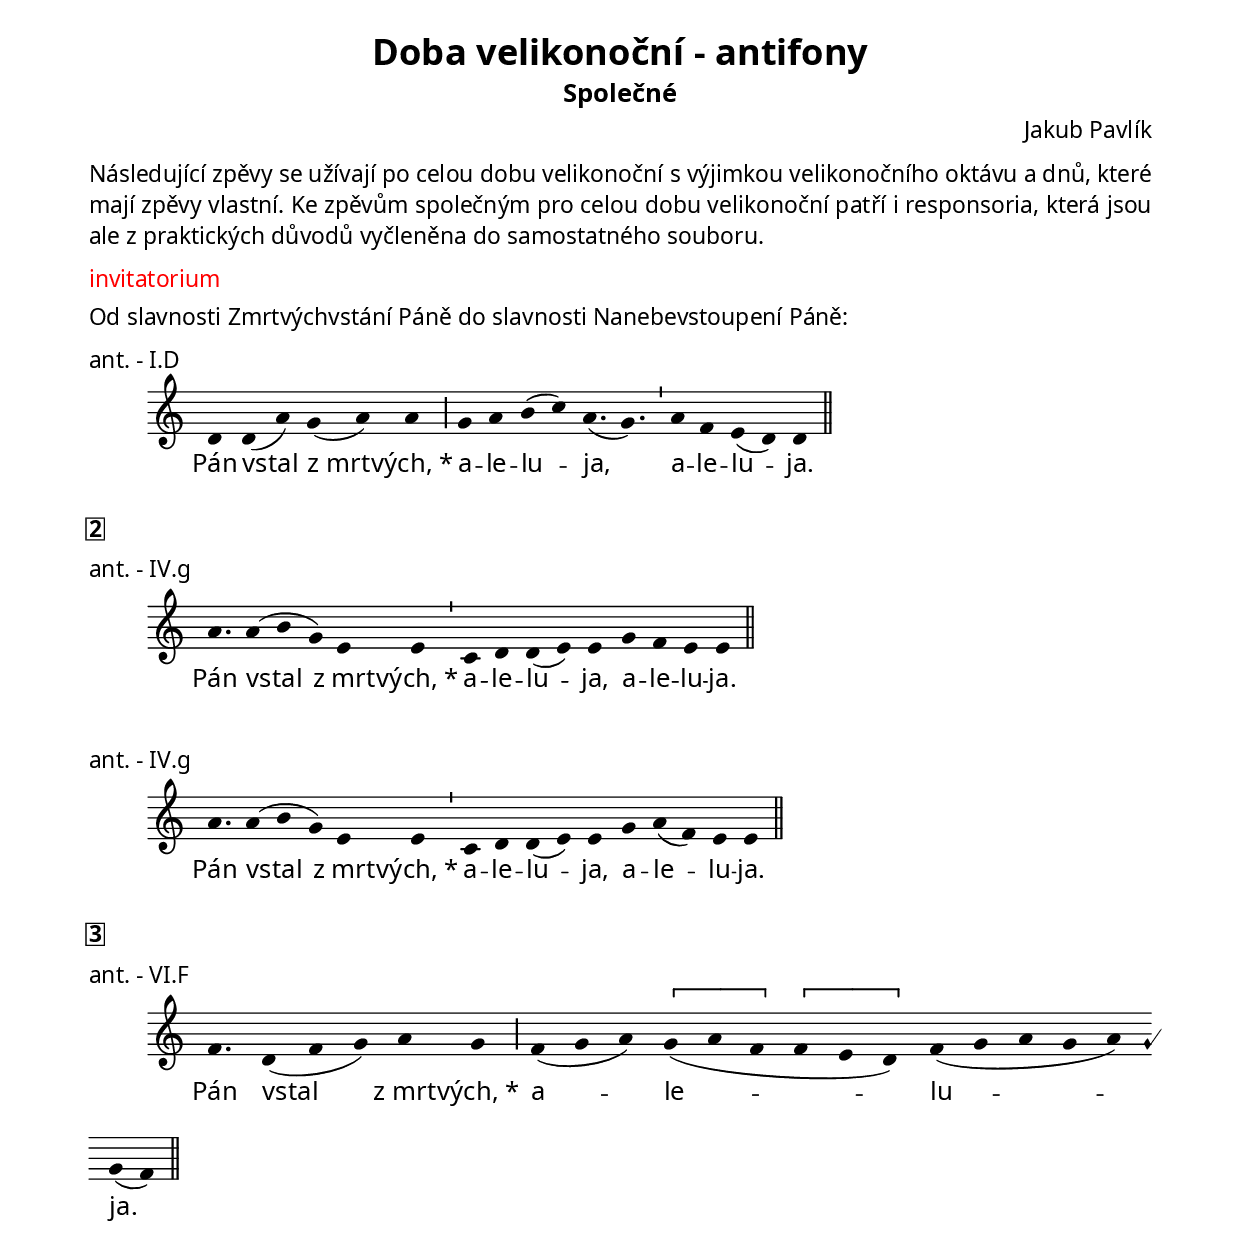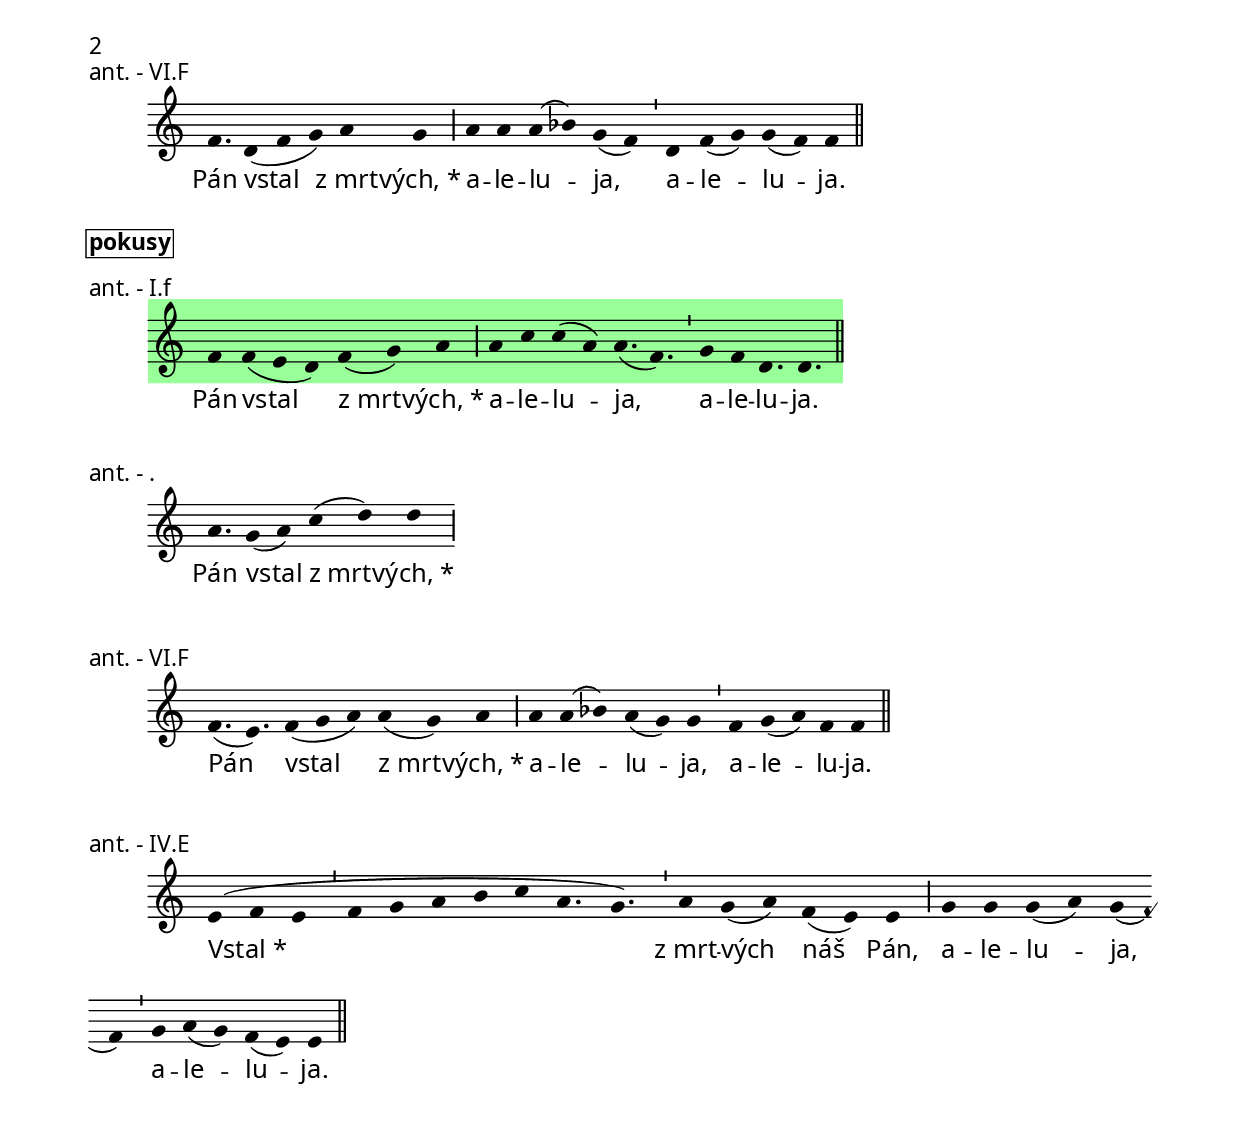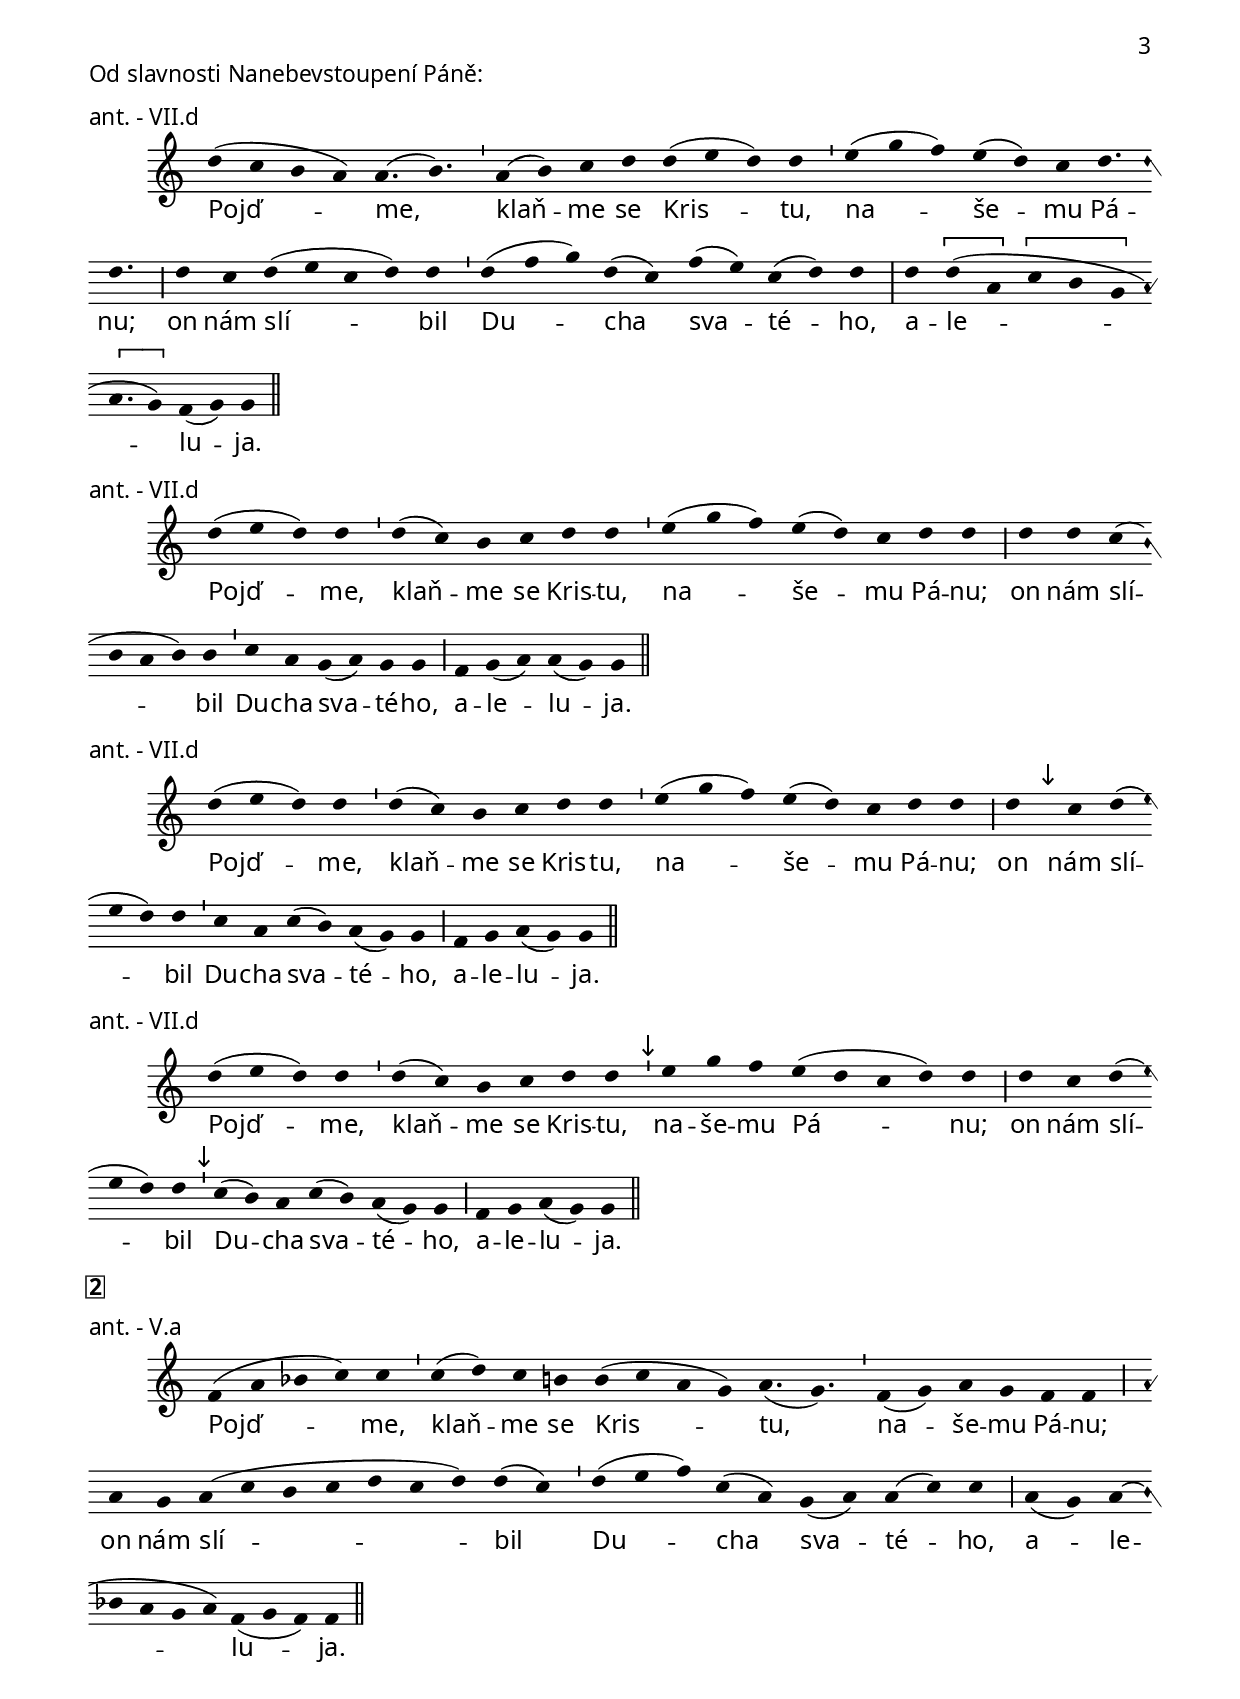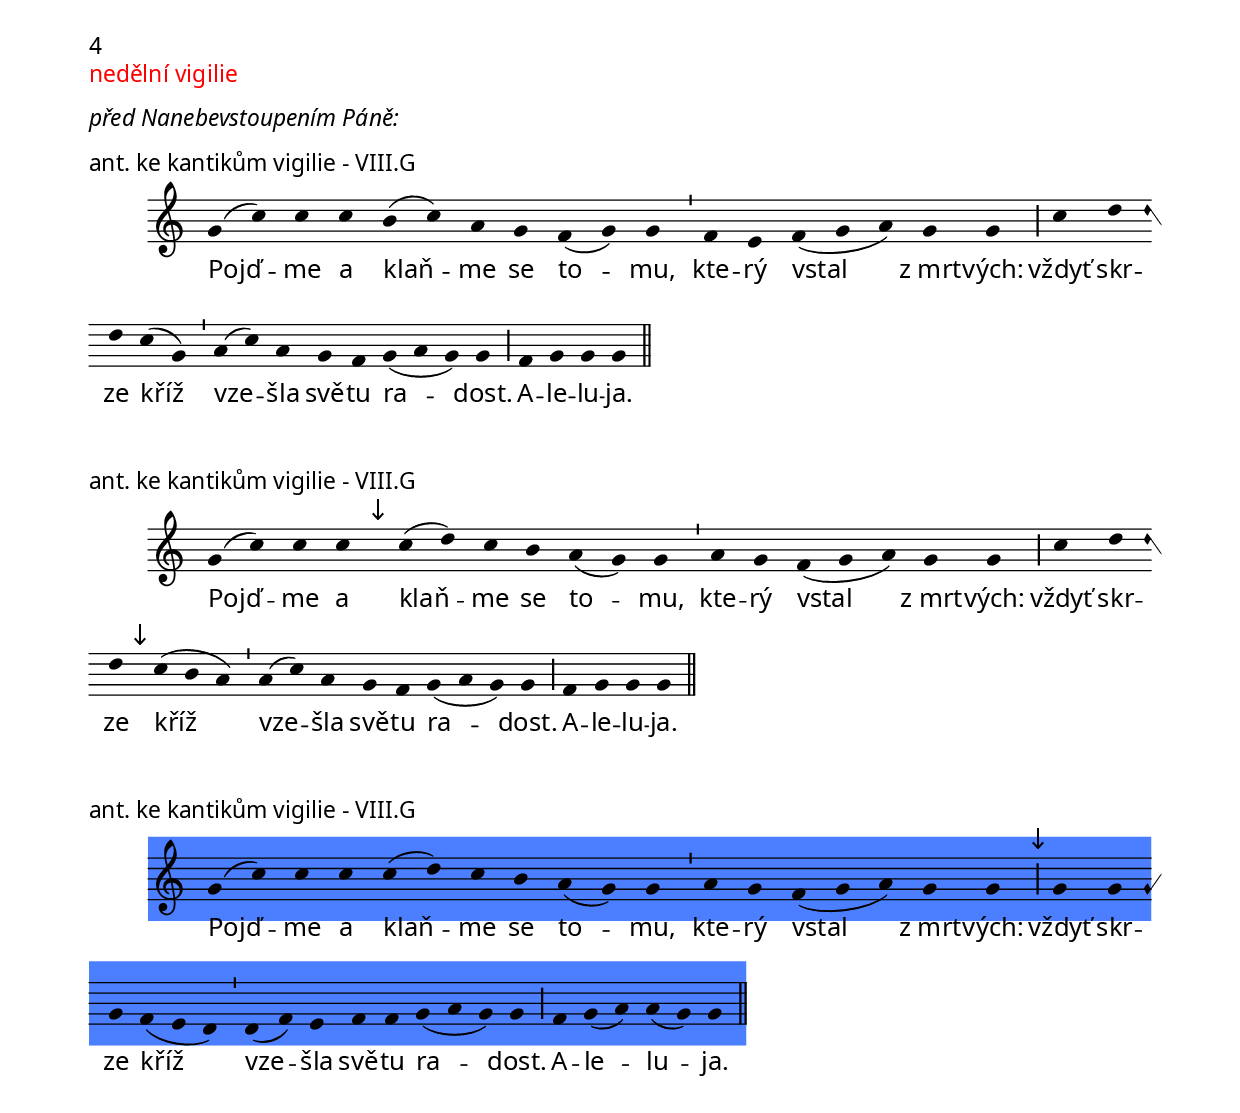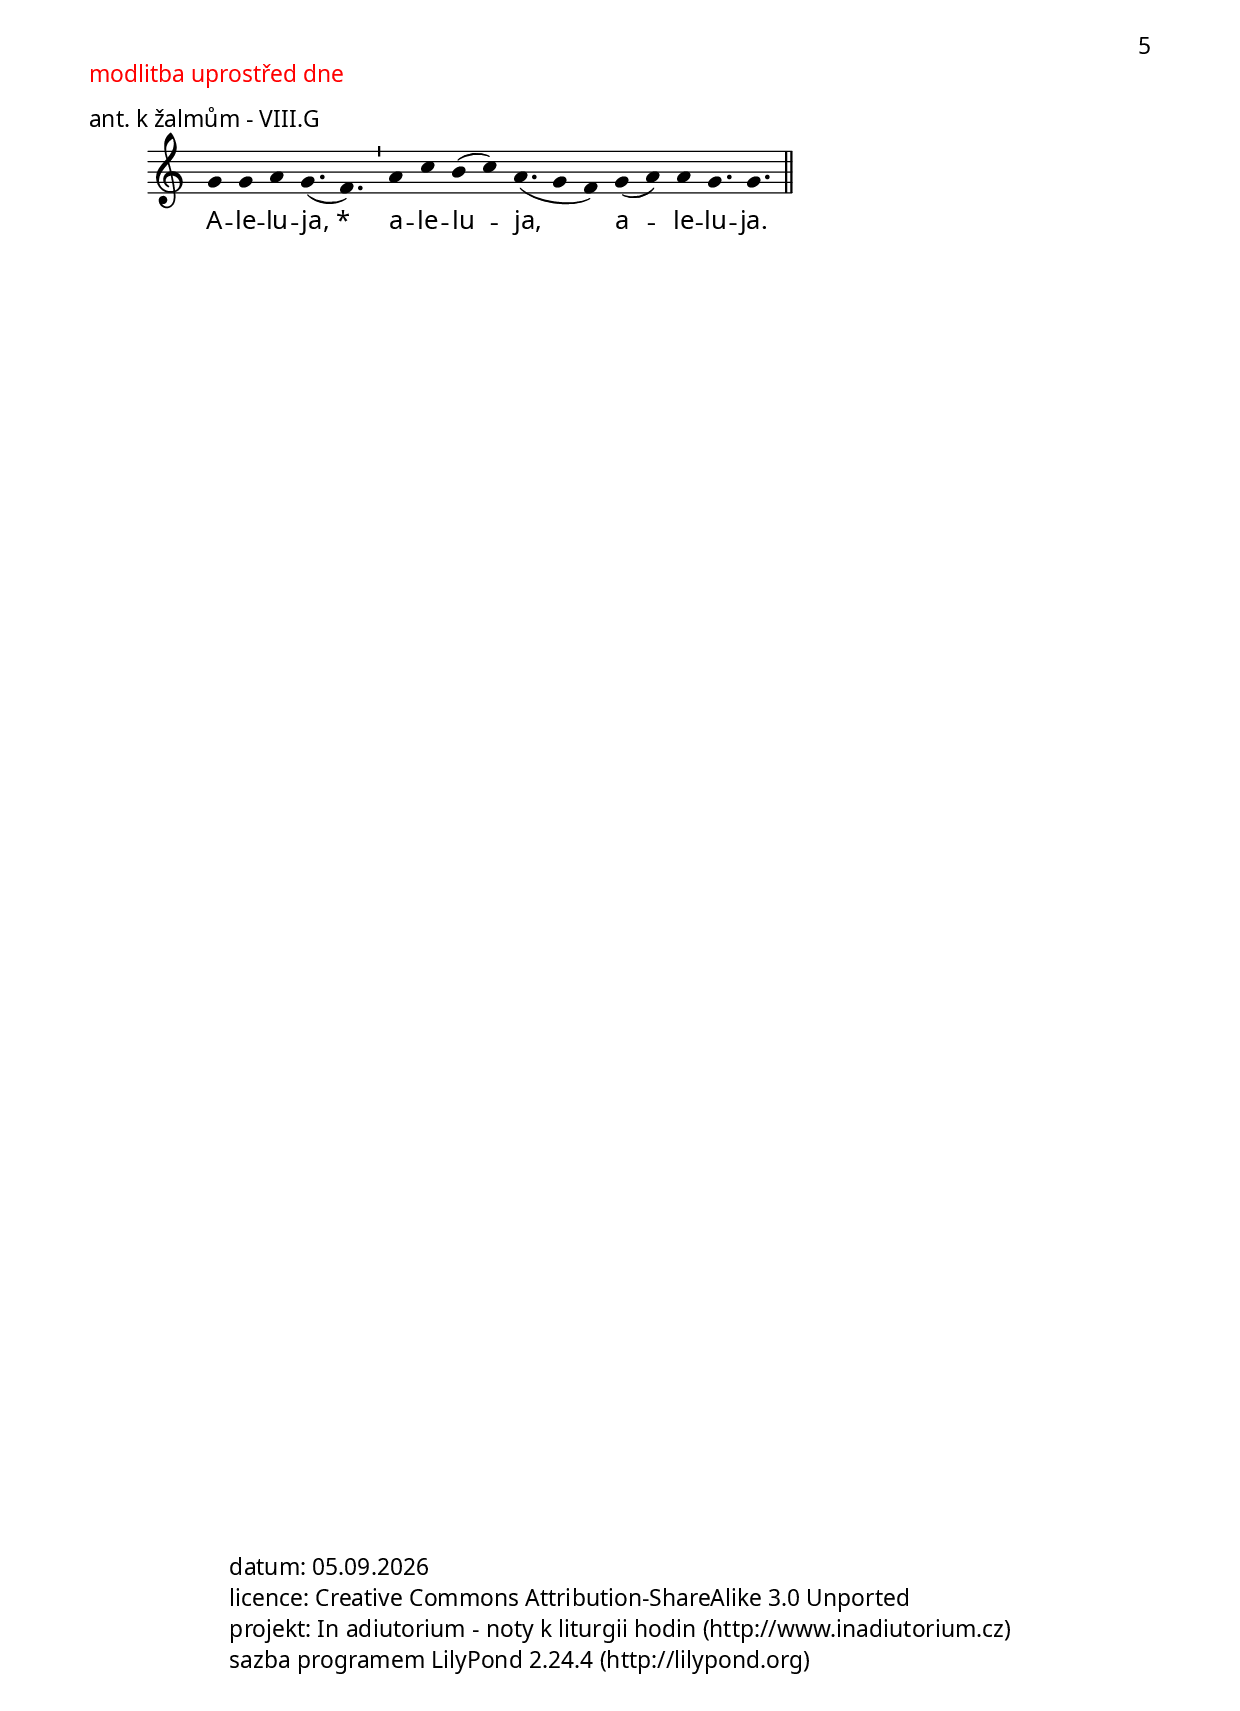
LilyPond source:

\version "2.14.2"

\header {
  title = "Doba velikonoční - antifony"
  composer = "Jakub Pavlík"
}

\include "spolecne.ly"

\bookpart {
  \header {
    subtitle = "Společné"
  }

  \markup\justify {Následující zpěvy se užívají
  po celou dobu velikonoční s výjimkou velikonočního
  oktávu a dnů, které mají zpěvy vlastní.
  Ke zpěvům společným pro celou dobu velikonoční
  patří i responsoria, která jsou ale
  z praktických důvodů vyčleněna do samostatného
  souboru.}

  \markup {\nadpisHodinka {"invitatorium"}}

  \markup{Od slavnosti Zmrtvýchvstání Páně do slavnosti Nanebevstoupení Páně:}

  \score {
    \relative c' {
      \choralniRezim
      d4 d( a') g( a) a \barMaior
      g a b( c) a4.( g) \barMin a4 f e( d) d \barFinalis
    }
    \addlyrics {
      Pán vstal z_mrt -- vých,_*
      a -- le -- lu -- ja, a -- le -- lu -- ja.
    }
    \header {
      quid = "ant."
      modus = "I"
      differentia = "D"
      psalmus = ""
      id = ""
      piece = \markup {\sestavTitulekBezZalmu}
    }
  }

  \markup\nadpisSkupiny "2"

  \score {
    \relative c'' {
      \choralniRezim
      a4. a4( b g) e e \barMin
      c d d( e) e g f e e \barFinalis
    }
    \addlyrics {
      Pán vstal z_mrt -- vých,_*
      a -- le -- lu -- ja, a -- le -- lu -- ja.
    }
    \header {
      quid = "ant."
      modus = "IV"
      differentia = "g"
      psalmus = ""
      id = ""
      piece = \markup {\sestavTitulekBezZalmu}
    }
  }

  \score {
    \relative c'' {
      \choralniRezim
      a4. a4( b g) e e \barMin
      c d d( e) e g a( f) e e \barFinalis
    }
    \addlyrics {
      Pán vstal z_mrt -- vých,_*
      a -- le -- lu -- ja, a -- le -- lu -- ja.
    }
    \header {
      quid = "ant."
      modus = "IV"
      differentia = "g"
      psalmus = ""
      id = ""
      piece = \markup {\sestavTitulekBezZalmu}
    }
  }

  \markup\nadpisSkupiny "3"

  \score {
    \relative c' {
      \choralniRezim
      f4. d4( f g) a g \barMaior
      f( g a) \[ g( a f \] \[ f e d) \]
      f( g a g a) g( f) \barFinalis
    }
    \addlyrics {
      Pán vstal z_mrt -- vých,_*
      a -- le -- lu -- ja.
    }
    \header {
      quid = "ant."
      modus = "VI"
      differentia = "F"
      psalmus = ""
      fons = "aleluja podle Liber hymnarius, Solesmes 1986, s. 79. Proto je také jen jedno."
      id = ""
      piece = \markup {\sestavTitulekBezZalmu}
    }
  }

  \score {
    \relative c' {
      \choralniRezim
      f4. d4( f g) a g \barMaior
      a a a( bes) g( f) \barMin d f( g) g( f) f \barFinalis
    }
    \addlyrics {
      Pán vstal z_mrt -- vých,_*
      a -- le -- lu -- ja, a -- le -- lu -- ja.
    }
    \header {
      quid = "ant."
      modus = "VI"
      differentia = "F"
      psalmus = ""
      id = ""
      piece = \markup {\sestavTitulekBezZalmu}
    }
  }

  \markup\nadpisSkupiny "pokusy"

  \score {
    \relative c' {
      \zvyraznovacZelenyII
      \choralniRezim
      f4 f( e d) f( g) a \barMaior
      a c c( a) a4.( f) \barMin g4 f d4. d \barFinalis
    }
    \addlyrics {
      Pán vstal z_mrt -- vých,_*
      a -- le -- lu -- ja, a -- le -- lu -- ja.
    }
    \header {
      quid = "ant."
      modus = "I"
      differentia = "f"
      psalmus = ""
      id = "invit"
      fons = "velikonoce_antifony.ly"
      piece = \markup {\sestavTitulekBezZalmu}
    }
  }

  \score {
    \relative c'' {
      \choralniRezim
      a4. g4( a) c( d) d \barMaior

    }
    \addlyrics {
      Pán vstal z_mrt -- vých,_*
      a -- le -- lu -- ja, a -- le -- lu -- ja.
    }
    \header {
      quid = "ant."
      modus = ""
      differentia = ""
      psalmus = ""
      id = "invit"
      fons = "velikonoce_antifony.ly"
      piece = \markup {\sestavTitulekBezZalmu}
    }
  }

  \score {
    \relative c' {
      \choralniRezim
      f4.( e) f4( g a) a( g) a \barMaior
      a a( bes) a( g) g \barMin f g( a) f f \barFinalis
    }
    \addlyrics {
      Pán vstal z_mrt -- vých,_*
      a -- le -- lu -- ja, a -- le -- lu -- ja.
    }
    \header {
      quid = "ant."
      modus = "VI"
      differentia = "F"
      psalmus = ""
      id = "invit"
      fons = "velikonoce_antifony.ly"
      piece = \markup {\sestavTitulekBezZalmu}
    }
  }

  \score {
    \relative c' {
      \choralniRezim
      e4( f e \barMin f g a b c a4. g) \barMin
      a4 g( a) f( e) e \barMaior
      g g g( a) g( f) \barMin g a( g) f( e) e \barFinalis
    }
    \addlyrics {
      Vstal_*
      z_mrt -- vých náš Pán,
      a -- le -- lu -- ja, a -- le -- lu -- ja.
    }
    \header {
      quid = "ant."
      modus = "IV"
      differentia = "E"
      psalmus = ""
      id = "invit"
      fons = "velikonoce_antifony.ly"
      piece = \markup {\sestavTitulekBezZalmu}
    }
  }

  \pageBreak

  \markup{Od slavnosti Nanebevstoupení Páně:}

  \score {
    \relative c'' {
      \choralniRezim
      d4( c b a) a4.( b) \barMin
      a4( b) c d d( e d) d \barMin e( g f) e( d) c d4. d \barMaior
      d4 c d( e c d) d \barMin d( f g) d( c) f( e) c( d) d \barMax
      d \[ d( a \] \[ c b g \] \[ a4. g4) \] f( g) g \barFinalis
    }
    \addlyrics {
      Pojď -- me,
      klaň -- me se Kris -- tu, na -- še -- mu Pá -- nu;
      on nám slí -- bil Du -- cha sva -- té -- ho,
      a -- le -- lu -- ja.
    }
    \header {
      quid = "ant."
      modus = "VII"
      differentia = "d"
      psalmus = ""
      id = "invit2"
      piece = \markup {\sestavTitulekBezZalmu}
    }
  }

  \score {
    \relative c'' {
      \choralniRezim
      d4( e d) d \barMin
      d( c) b c d d \barMin e( g f) e( d) c d d \barMaior
      d4 d c( b a b) b \barMin c a g( a) g g \barMaior
      f g( a) a( g) g \barFinalis
    }
    \addlyrics {
      Pojď -- me,
      klaň -- me se Kris -- tu, na -- še -- mu Pá -- nu;
      on nám slí -- bil Du -- cha sva -- té -- ho,
      a -- le -- lu -- ja.
    }
    \header {
      quid = "ant."
      modus = "VII"
      differentia = "d"
      psalmus = ""
      id = "invit2"
      piece = \markup {\sestavTitulekBezZalmu}
    }
  }

  \score {
    \relative c'' {
      \choralniRezim
      d4( e d) d \barMin
      d( c) b c d d \barMin e( g f) e( d) c d d \barMaior
      d4 \mark\sipka c d( e d) d \barMin c a c( b) a( g) g \barMaior
      f g a( g) g \barFinalis
    }
    \addlyrics {
      Pojď -- me,
      klaň -- me se Kris -- tu, na -- še -- mu Pá -- nu;
      on nám slí -- bil Du -- cha sva -- té -- ho,
      a -- le -- lu -- ja.
    }
    \header {
      quid = "ant."
      modus = "VII"
      differentia = "d"
      psalmus = ""
      id = "invit2"
      piece = \markup {\sestavTitulekBezZalmu}
    }
  }

  \score {
    \relative c'' {
      \choralniRezim
      d4( e d) d \barMin
      d( c) b c d d \barMin \mark\sipka e g f e( d c d) d \barMaior
      d4 c d( e d) d \barMin \mark\sipka c( b) a c( b) a( g) g \barMaior
      f g a( g) g \barFinalis
    }
    \addlyrics {
      Pojď -- me,
      klaň -- me se Kris -- tu, na -- še -- mu Pá -- nu;
      on nám slí -- bil Du -- cha sva -- té -- ho,
      a -- le -- lu -- ja.
    }
    \header {
      quid = "ant."
      modus = "VII"
      differentia = "d"
      psalmus = ""
      id = "invit2"
      piece = \markup {\sestavTitulekBezZalmu}
    }
  }

  \markup\nadpisSkupiny 2

  \score {
    \relative c' {
      \choralniRezim
      f4( a bes c) c \barMin
      c( d) c b! b( c a g) a4.( g) \barMin f4( g) a g f f \barMaior
      a g a( c b c d c d) d( c) \barMin d( e f) c( a) g( a) a( c) c \barMaior
      a( g) a( bes a g a) f( g f) f \barFinalis
    }
    \addlyrics {
      Pojď -- me,
      klaň -- me se Kris -- tu, na -- še -- mu Pá -- nu;
      on nám slí -- bil Du -- cha sva -- té -- ho,
      a -- le -- lu -- ja.
    }
    \header {
      quid = "ant."
      modus = "V"
      differentia = "a"
      psalmus = ""
      fial = "velikonoce_nanebevstoupeni.ly#invit?zacatek"
      id = "invit2"
      piece = \markup {\sestavTitulekBezZalmu}
    }
  }

  \pageBreak

  \markup {\nadpisHodinka {"nedělní vigilie"}}

  \markup\italic{před Nanebevstoupením Páně:}

  \score {
    \relative c'' {
      \choralniRezim
      g4( c) c c b( c) a g f( g) g \barMin
      f e f( g a) g g \barMaior
      c d d c( g) \barMin
      a( c) a g f g( a g) g \barMaior
      f g g g \barFinalis
    }
    \addlyrics {
      Pojď -- me a klaň -- me se to -- mu,
      kte -- rý vstal z_mrt -- vých:
      vždyť skr -- ze kříž
      vze -- šla svě -- tu ra -- dost.
      A -- le -- lu -- ja.
    }
    \header {
      quid = "ant. ke kantikům vigilie"
      modus = "VIII"
      differentia = "G"
      psalmus = ""
      id = "mc-avig"
      piece = \markup {\sestavTitulekBezZalmu}
    }
  }

  \score {
    \relative c'' {
      \choralniRezim
      g4( c) c c \mark\sipka c( d) c b a( g) g \barMin
      a g f( g a) g g \barMaior
      c d d \mark\sipka c( b a) \barMin
      a( c) a g f g( a g) g \barMaior
      f g g g \barFinalis
    }
    \addlyrics {
      Pojď -- me a klaň -- me se to -- mu,
      kte -- rý vstal z_mrt -- vých:
      vždyť skr -- ze kříž
      vze -- šla svě -- tu ra -- dost.
      A -- le -- lu -- ja.
    }
    \header {
      quid = "ant. ke kantikům vigilie"
      modus = "VIII"
      differentia = "G"
      psalmus = ""
      id = "mc-avig"
      piece = \markup {\sestavTitulekBezZalmu}
    }
  }

  \score {
    \relative c'' {
      \zvyraznovacModry
      \choralniRezim
      g4( c) c c c( d) c b a( g) g \barMin
      a g f( g a) g g \barMaior
      \mark\sipka g g g f( e d) \barMin
      d( f) e f f g( a g) g \barMaior
      f g( a) a( g) g \barFinalis
    }
    \addlyrics {
      Pojď -- me a klaň -- me se to -- mu,
      kte -- rý vstal z_mrt -- vých:
      vždyť skr -- ze kříž
      vze -- šla svě -- tu ra -- dost.
      A -- le -- lu -- ja.
    }
    \header {
      quid = "ant. ke kantikům vigilie"
      modus = "VIII"
      differentia = "G"
      psalmus = ""
      id = "mc-avig"
      piece = \markup {\sestavTitulekBezZalmu}
    }
  }

  \pageBreak

  \markup {\nadpisHodinka {"modlitba uprostřed dne"}}

  \score {
    \relative c'' {
      \choralniRezim
      g4 g a g4.( f) \barMin
      a4 c b( c) a4.( g4 f)
      g( a) a g4. g \barFinalis
    }
    \addlyrics {
      A -- le -- lu -- ja,_*
      a -- le -- lu -- ja,
      a -- le -- lu -- ja.
    }
    \header {
      quid = "ant. k žalmům"
      modus = "VIII"
      differentia = "G"
      psalmus = ""
      id = "pasch"
      piece = \markup {\sestavTitulekBezZalmu}
      fons = "Liber usualis, New York-Tournai, 1961, 266."
    }
  }
}